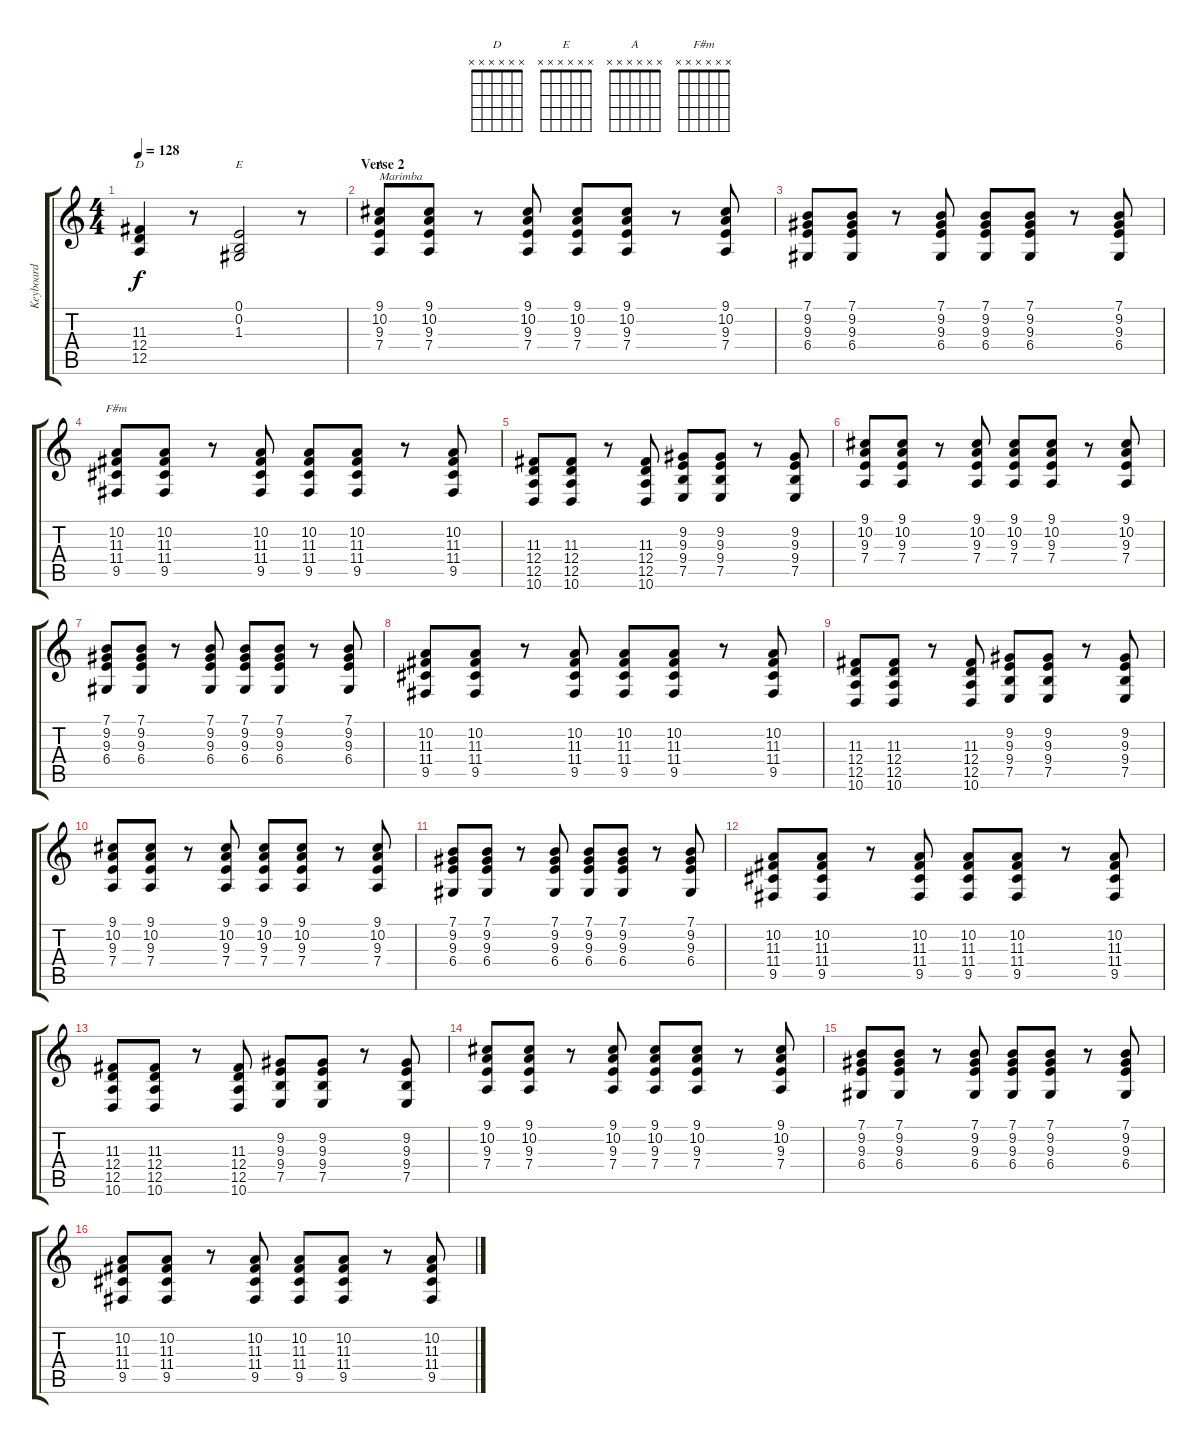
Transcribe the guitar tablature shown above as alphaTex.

\track ("Keyboard" "Keyboard") {instrument synthbrass1}
\staff {score tabs}
\tuning (E4 B3 G3 D3 A2 E2) {hide}
\chord ("D" x x x x x x)
\chord ("E" x x x x x x)
\chord ("A" x x x x x x)
\chord ("F#m" x x x x x x)
\ts (4 4)
\tempo 128
\clef g2
\ks c
(11.3 12.4 12.5).4{ch "D" dy f} r.8 (0.1 0.2 1.3).2{ch "E"} r.8 |
\section ("" "Verse 2")
(9.1 10.2 9.3 7.4).8{ch "A" txt "Marimba" volume 11 instrument marimba} (9.1 10.2 9.3 7.4).8 r.8 (9.1 10.2 9.3 7.4).8 (9.1 10.2 9.3 7.4).8 (9.1 10.2 9.3 7.4).8 r.8 (9.1 10.2 9.3 7.4).8 |
(7.1 9.2 9.3 6.4).8 (7.1 9.2 9.3 6.4).8 r.8 (7.1 9.2 9.3 6.4).8 (7.1 9.2 9.3 6.4).8 (7.1 9.2 9.3 6.4).8 r.8 (7.1 9.2 9.3 6.4).8 |
(10.2 11.3 11.4 9.5).8{ch "F#m"} (10.2 11.3 11.4 9.5).8 r.8 (10.2 11.3 11.4 9.5).8 (10.2 11.3 11.4 9.5).8 (10.2 11.3 11.4 9.5).8 r.8 (10.2 11.3 11.4 9.5).8 |
(11.3 12.4 12.5 10.6).8 (11.3 12.4 12.5 10.6).8 r.8 (11.3 12.4 12.5 10.6).8 (9.2 9.3 9.4 7.5).8 (9.2 9.3 9.4 7.5).8 r.8 (9.2 9.3 9.4 7.5).8 |
(9.1 10.2 9.3 7.4).8 (9.1 10.2 9.3 7.4).8 r.8 (9.1 10.2 9.3 7.4).8 (9.1 10.2 9.3 7.4).8 (9.1 10.2 9.3 7.4).8 r.8 (9.1 10.2 9.3 7.4).8 |
(7.1 9.2 9.3 6.4).8 (7.1 9.2 9.3 6.4).8 r.8 (7.1 9.2 9.3 6.4).8 (7.1 9.2 9.3 6.4).8 (7.1 9.2 9.3 6.4).8 r.8 (7.1 9.2 9.3 6.4).8 |
(10.2 11.3 11.4 9.5).8 (10.2 11.3 11.4 9.5).8 r.8 (10.2 11.3 11.4 9.5).8 (10.2 11.3 11.4 9.5).8 (10.2 11.3 11.4 9.5).8 r.8 (10.2 11.3 11.4 9.5).8 |
(11.3 12.4 12.5 10.6).8 (11.3 12.4 12.5 10.6).8 r.8 (11.3 12.4 12.5 10.6).8 (9.2 9.3 9.4 7.5).8 (9.2 9.3 9.4 7.5).8 r.8 (9.2 9.3 9.4 7.5).8 |
(9.1 10.2 9.3 7.4).8 (9.1 10.2 9.3 7.4).8 r.8 (9.1 10.2 9.3 7.4).8 (9.1 10.2 9.3 7.4).8 (9.1 10.2 9.3 7.4).8 r.8 (9.1 10.2 9.3 7.4).8 |
(7.1 9.2 9.3 6.4).8 (7.1 9.2 9.3 6.4).8 r.8 (7.1 9.2 9.3 6.4).8 (7.1 9.2 9.3 6.4).8 (7.1 9.2 9.3 6.4).8 r.8 (7.1 9.2 9.3 6.4).8 |
(10.2 11.3 11.4 9.5).8 (10.2 11.3 11.4 9.5).8 r.8 (10.2 11.3 11.4 9.5).8 (10.2 11.3 11.4 9.5).8 (10.2 11.3 11.4 9.5).8 r.8 (10.2 11.3 11.4 9.5).8 |
(11.3 12.4 12.5 10.6).8 (11.3 12.4 12.5 10.6).8 r.8 (11.3 12.4 12.5 10.6).8 (9.2 9.3 9.4 7.5).8 (9.2 9.3 9.4 7.5).8 r.8 (9.2 9.3 9.4 7.5).8 |
(9.1 10.2 9.3 7.4).8 (9.1 10.2 9.3 7.4).8 r.8 (9.1 10.2 9.3 7.4).8 (9.1 10.2 9.3 7.4).8 (9.1 10.2 9.3 7.4).8 r.8 (9.1 10.2 9.3 7.4).8 |
(7.1 9.2 9.3 6.4).8 (7.1 9.2 9.3 6.4).8 r.8 (7.1 9.2 9.3 6.4).8 (7.1 9.2 9.3 6.4).8 (7.1 9.2 9.3 6.4).8 r.8 (7.1 9.2 9.3 6.4).8 |
(10.2 11.3 11.4 9.5).8 (10.2 11.3 11.4 9.5).8 r.8 (10.2 11.3 11.4 9.5).8 (10.2 11.3 11.4 9.5).8 (10.2 11.3 11.4 9.5).8 r.8 (10.2 11.3 11.4 9.5).8
